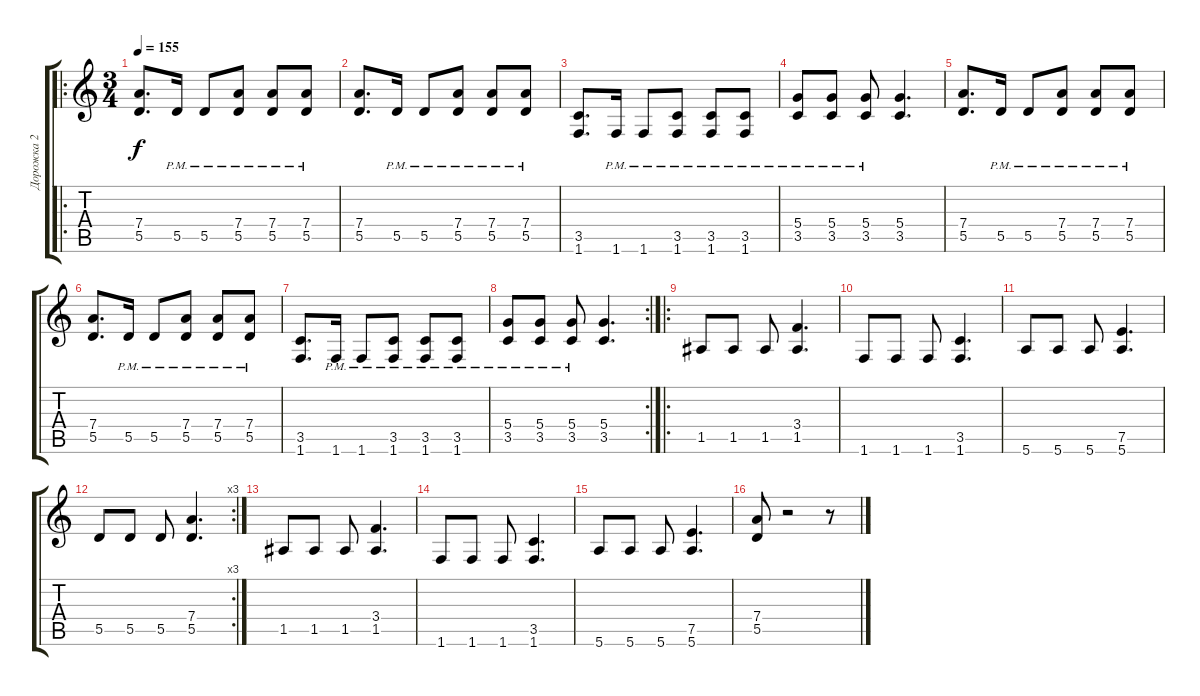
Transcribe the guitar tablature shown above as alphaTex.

\track ("Дорожка 2" "Дорожка 2") {instrument distortionguitar}
\staff {score tabs}
\tuning (E4 B3 G3 D3 A2 E2) {hide}
\ro
\ts (3 4)
\tempo 155
\clef g2
\ks c
(7.4 5.5).8{d dy f} 5.5{pm}.16 5.5{pm}.8 (7.4{pm} 5.5{pm}).8 (7.4{pm} 5.5{pm}).8 (7.4{pm} 5.5{pm}).8 |
(7.4 5.5).8{d} 5.5{pm}.16 5.5{pm}.8 (7.4{pm} 5.5{pm}).8 (7.4{pm} 5.5{pm}).8 (7.4{pm} 5.5{pm}).8 |
(3.5 1.6).8{d} 1.6{pm}.16 1.6{pm}.8 (3.5 1.6{pm}).8 (3.5 1.6{pm}).8 (3.5 1.6{pm}).8 |
(5.4{pm} 3.5{pm}).8 (5.4{pm} 3.5{pm}).8 (5.4{pm} 3.5{pm}).8 (5.4 3.5).4{d} |
(7.4 5.5).8{d} 5.5{pm}.16 5.5{pm}.8 (7.4{pm} 5.5{pm}).8 (7.4{pm} 5.5{pm}).8 (7.4{pm} 5.5{pm}).8 |
(7.4 5.5).8{d} 5.5{pm}.16 5.5{pm}.8 (7.4{pm} 5.5{pm}).8 (7.4{pm} 5.5{pm}).8 (7.4{pm} 5.5{pm}).8 |
(3.5 1.6).8{d} 1.6{pm}.16 1.6{pm}.8 (3.5 1.6{pm}).8 (3.5 1.6{pm}).8 (3.5 1.6{pm}).8 |
\rc 2
(5.4{pm} 3.5{pm}).8 (5.4{pm} 3.5{pm}).8 (5.4{pm} 3.5{pm}).8 (5.4 3.5).4{d} |
\ro
1.5.8 1.5.8 1.5.8 (3.4 1.5).4{d} |
1.6.8 1.6.8 1.6.8 (3.5 1.6).4{d} |
5.6.8 5.6.8 5.6.8 (7.5 5.6).4{d} |
\rc 3
5.5.8 5.5.8 5.5.8 (7.4 5.5).4{d} |
1.5.8 1.5.8 1.5.8 (3.4 1.5).4{d} |
1.6.8 1.6.8 1.6.8 (3.5 1.6).4{d} |
5.6.8 5.6.8 5.6.8 (7.5 5.6).4{d} |
(7.4 5.5).8 r.2 r.8
